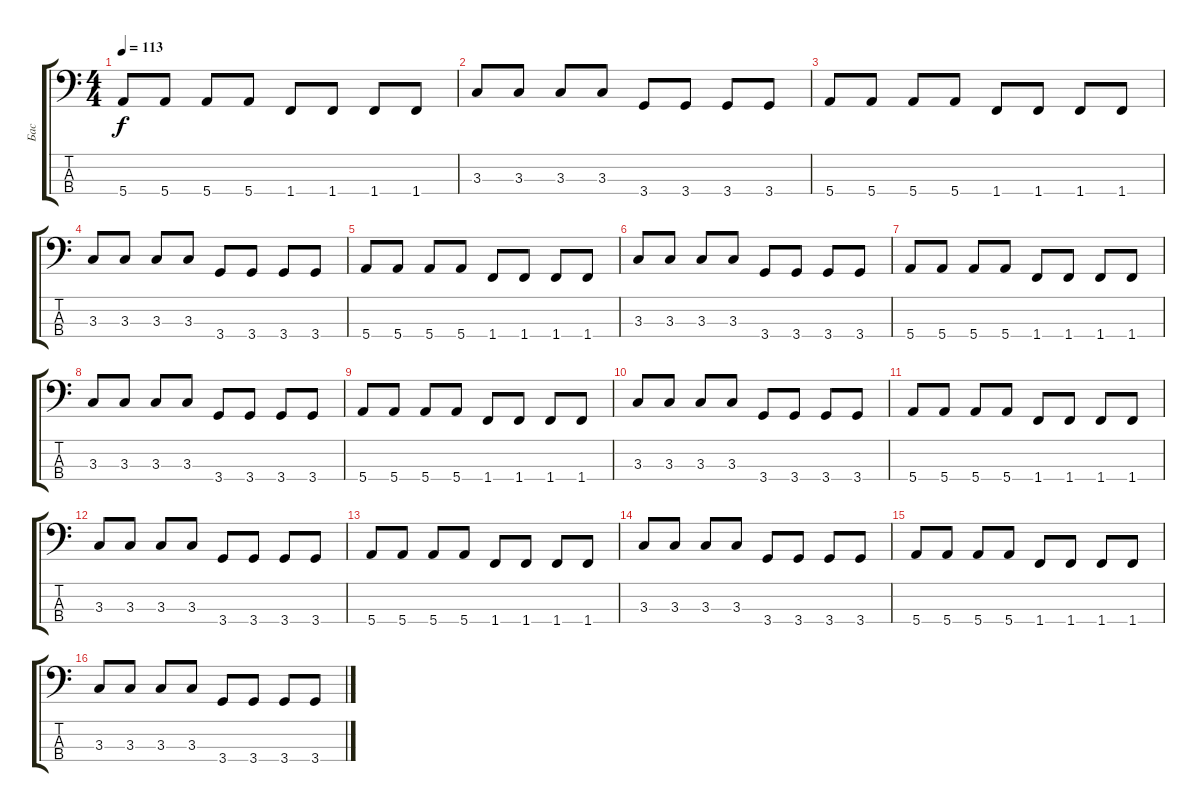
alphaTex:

\track ("Бас" "Бас") {instrument electricbassfinger}
\staff {score tabs}
\tuning (G2 D2 A1 E1) {hide}
\ts (4 4)
\tempo 113
\clef f4
\ks c
5.4.8{dy f} 5.4.8 5.4.8 5.4.8 1.4.8 1.4.8 1.4.8 1.4.8 |
3.3.8 3.3.8 3.3.8 3.3.8 3.4.8 3.4.8 3.4.8 3.4.8 |
5.4.8 5.4.8 5.4.8 5.4.8 1.4.8 1.4.8 1.4.8 1.4.8 |
3.3.8 3.3.8 3.3.8 3.3.8 3.4.8 3.4.8 3.4.8 3.4.8 |
5.4.8 5.4.8 5.4.8 5.4.8 1.4.8 1.4.8 1.4.8 1.4.8 |
3.3.8 3.3.8 3.3.8 3.3.8 3.4.8 3.4.8 3.4.8 3.4.8 |
5.4.8 5.4.8 5.4.8 5.4.8 1.4.8 1.4.8 1.4.8 1.4.8 |
3.3.8 3.3.8 3.3.8 3.3.8 3.4.8 3.4.8 3.4.8 3.4.8 |
5.4.8 5.4.8 5.4.8 5.4.8 1.4.8 1.4.8 1.4.8 1.4.8 |
3.3.8 3.3.8 3.3.8 3.3.8 3.4.8 3.4.8 3.4.8 3.4.8 |
5.4.8 5.4.8 5.4.8 5.4.8 1.4.8 1.4.8 1.4.8 1.4.8 |
3.3.8 3.3.8 3.3.8 3.3.8 3.4.8 3.4.8 3.4.8 3.4.8 |
5.4.8 5.4.8 5.4.8 5.4.8 1.4.8 1.4.8 1.4.8 1.4.8 |
3.3.8 3.3.8 3.3.8 3.3.8 3.4.8 3.4.8 3.4.8 3.4.8 |
5.4.8 5.4.8 5.4.8 5.4.8 1.4.8 1.4.8 1.4.8 1.4.8 |
3.3.8 3.3.8 3.3.8 3.3.8 3.4.8 3.4.8 3.4.8 3.4.8
